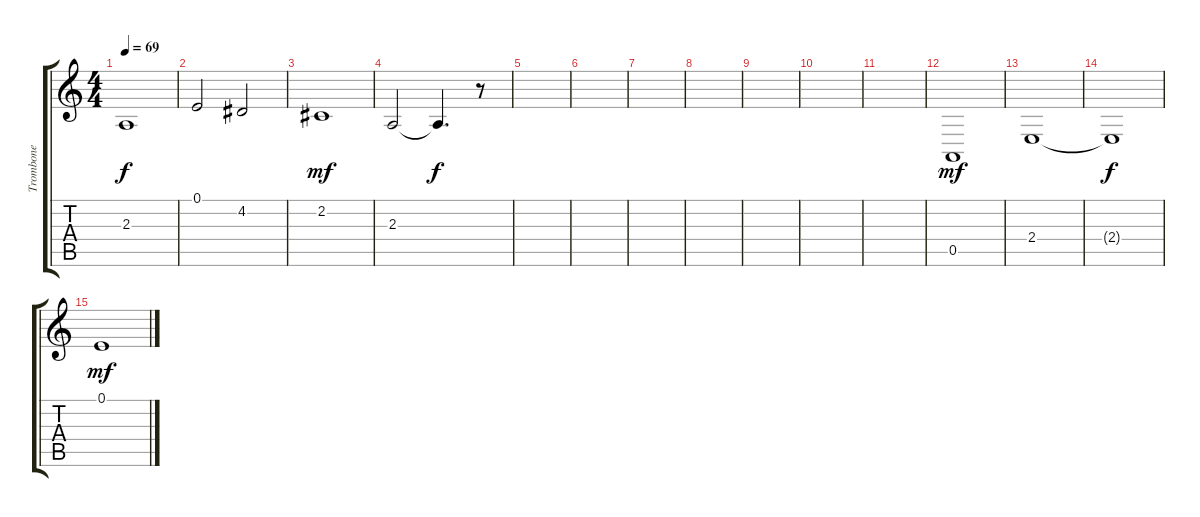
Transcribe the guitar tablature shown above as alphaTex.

\track ("Trombone" "Trombone") {instrument trombone}
\staff {score tabs}
\tuning (E4 B3 G3 D3 A2 E2) {hide}
\ts (4 4)
\tempo 69
\clef g2
\ks c
2.3.1{dy f} |
0.1.2 4.2.2 |
2.2.1{dy mf} |
2.3.2 2.3{t}.4{d dy f} r.8 |
|
|
|
|
|
|
|
0.5.1{dy mf} |
2.4.1 |
2.4{t}.1{dy f} |
0.1.1{dy mf}
